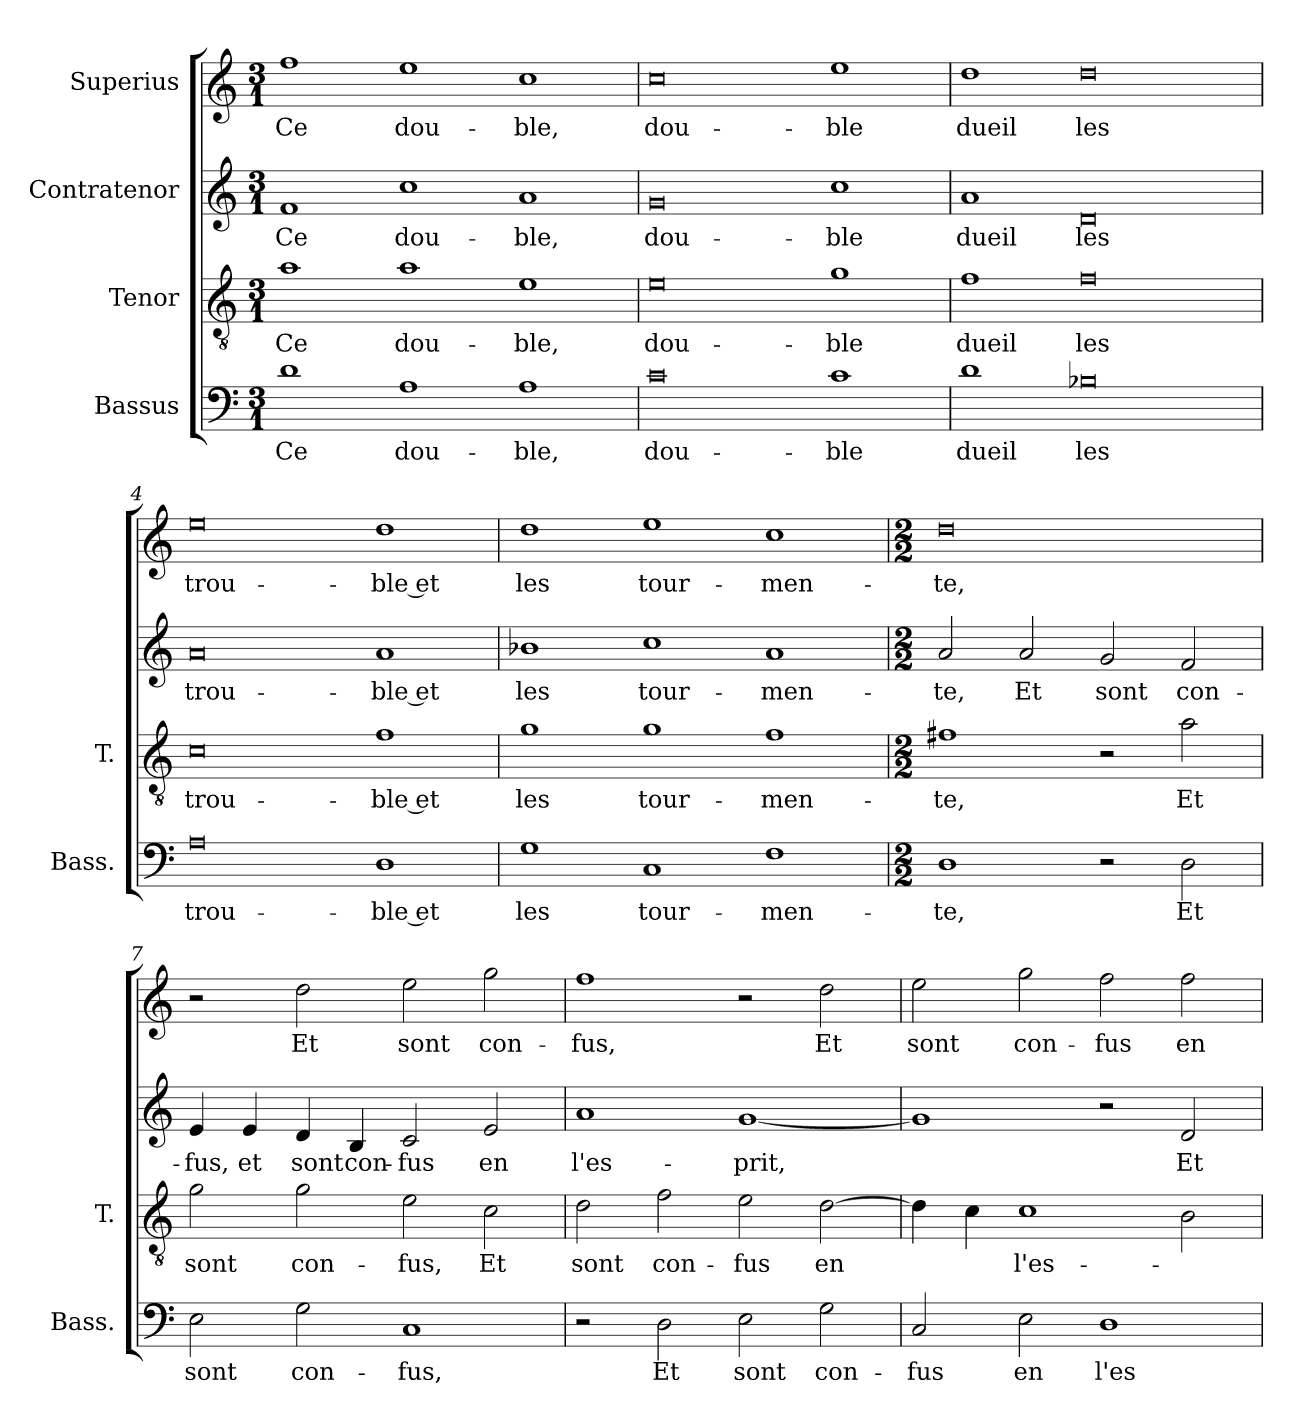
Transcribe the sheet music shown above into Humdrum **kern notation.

**kern	**text	**kern	**text	**kern	**text	**kern	**text
*part4	*part4	*part3	*part3	*part2	*part2	*part1	*part1
*staff4	*staff4	*staff3	*staff3	*staff2	*staff2	*staff1	*staff1
*I"Bassus	*	*I"Tenor	*	*I"Contratenor	*	*I"Superius	*
*I'Bass.	*	*I'T.	*	*	*	*	*
*clefF4	*	*clefGv2	*	*clefG2	*	*clefG2	*
*	*	*ITrd7c12	*	*	*	*	*
*k[]	*	*k[]	*	*k[]	*	*k[]	*
*C:	*	*C:	*	*C:	*	*C:	*
*M3/1	*	*M3/1	*	*M3/1	*	*M3/1	*
=1	=1	=1	=1	=1	=1	=1	=1
1d\	Ce	1A\	Ce	1f/	Ce	1ff\	Ce
1A\	dou-	1A\	dou-	1cc\	dou-	1ee\	dou-
1A\	-ble,	1E\	-ble,	1a/	-ble,	1cc\	-ble,
=2	=2	=2	=2	=2	=2	=2	=2
0c\	dou-	0E\	dou-	0g/	dou-	0cc\	dou-
1c\	-ble	1G\	-ble	1cc\	-ble	1ee\	-ble
=3	=3	=3	=3	=3	=3	=3	=3
1d\	dueil	1F\	dueil	1a/	dueil	1dd\	dueil
0B-X\	les	0F\	les	0d/	les	0dd\	les
=4	=4	=4	=4	=4	=4	=4	=4
0A\	trou-	0C\	trou-	0a/	trou-	0ee\	trou-
1D\	-ble et	1F\	-ble et	1a/	-ble et	1dd\	-ble et
!!LO:LB:g=z
=5	=5	=5	=5	=5	=5	=5	=5
1G\	les	1G\	les	1b-X\	les	1dd\	les
1C/	tour-	1G\	tour-	1cc\	tour-	1ee\	tour-
1F\	-men-	1F\	-men-	1a/	-men-	1cc\	-men-
=6	=6	=6	=6	=6	=6	=6	=6
*M2/2	*	*M2/2	*	*M2/2	*	*M2/2	*
1D\	-te,	1F#X\	-te,	2a/	-te,	0dd\	-te,
.	.	.	.	2a/	Et	.	.
2r	.	2r	.	2g/	sont	.	.
2D\	Et	2A\	Et	2f/	con-	.	.
=7	=7	=7	=7	=7	=7	=7	=7
2E\	sont	2G\	sont	4e/	-fus,	2r	.
.	.	.	.	4e/	et	.	.
2G\	con-	2G\	con-	4d/	sont	2dd\	Et
.	.	.	.	4B/	con-	.	.
1C/	-fus,	2E\	-fus,	2c/	-fus	2ee\	sont
.	.	2C\	Et	2e/	en	2gg\	con-
=8	=8	=8	=8	=8	=8	=8	=8
2r	.	2D\	sont	1a/	l'es-	1ff\	-fus,
2D\	Et	2F\	con-	.	.	.	.
2E\	sont	2E\	-fus	[1g/	-prit,	2r	.
2G\	con-	[2D\	en	.	.	2dd\	Et
!!LO:LB:g=z
=9	=9	=9	=9	=9	=9	=9	=9
2C/	-fus	4D\]	.	1g/]	.	2ee\	sont
.	.	4C\	.	.	.	.	.
2E\	en	1C\	l'es-	.	.	2gg\	con-
1D\	l'es-	.	.	2r	.	2ff\	-fus
.	.	2BB\	.	2d/	Et	2ff\	en
=	=	=	=	=	=	=	=
*-	*-	*-	*-	*-	*-	*-	*-
